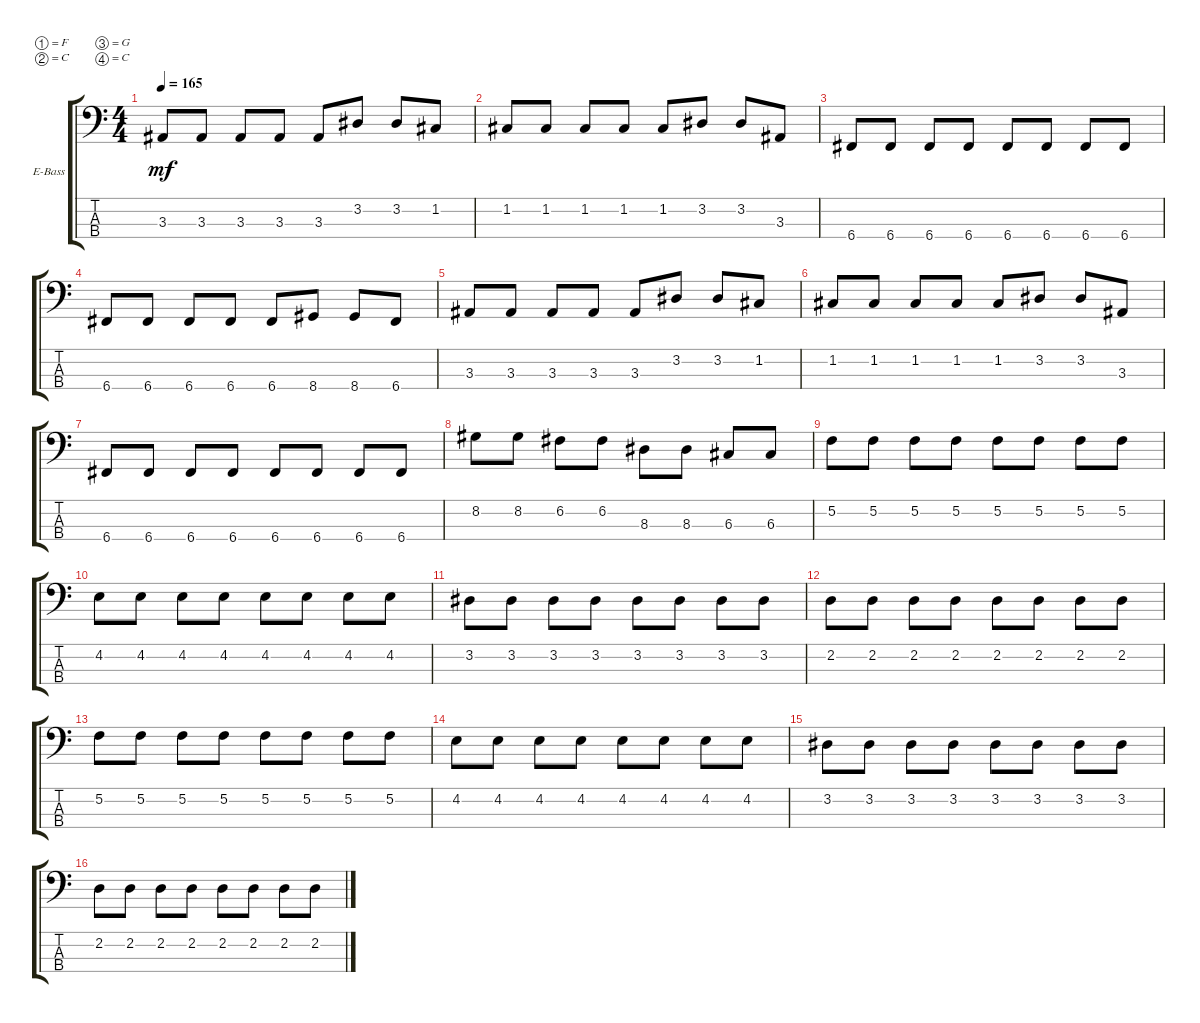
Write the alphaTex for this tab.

\defaultSystemsLayout 4
\bracketExtendMode groupsimilarinstruments
\firstSystemTrackNameOrientation horizontal
\otherSystemsTrackNameOrientation horizontal
\track ("Electric Bass" "E-Bass") {instrument electricbassfinger}
\staff {score tabs}
\tuning (F2 C2 G1 C1)
\ts (4 4)
\tempo 165
\clef f4
\scale
0.333333
\ks c
3.3.8{dy mf} 3.3.8 3.3.8 3.3.8 3.3.8 3.2.8 3.2.8 1.2.8 |
\scale
0.333333 1.2.8 1.2.8 1.2.8 1.2.8 1.2.8 3.2.8 3.2.8 3.3.8 |
\scale
0.333333 6.4.8 6.4.8 6.4.8 6.4.8 6.4.8 6.4.8 6.4.8 6.4.8 |
\scale
0.333333 6.4.8 6.4.8 6.4.8 6.4.8 6.4.8 8.4.8 8.4.8 6.4.8 |
\scale
0.333333 3.3.8 3.3.8 3.3.8 3.3.8 3.3.8 3.2.8 3.2.8 1.2.8 |
\scale
0.333333 1.2.8 1.2.8 1.2.8 1.2.8 1.2.8 3.2.8 3.2.8 3.3.8 |
\scale
0.333333 6.4.8 6.4.8 6.4.8 6.4.8 6.4.8 6.4.8 6.4.8 6.4.8 |
\scale
0.333333 8.2.8 8.2.8 6.2.8 6.2.8 8.3.8 8.3.8 6.3.8 6.3.8 |
\scale
0.333333 5.2.8 5.2.8 5.2.8 5.2.8 5.2.8 5.2.8 5.2.8 5.2.8 |
\scale
0.333333 4.2.8 4.2.8 4.2.8 4.2.8 4.2.8 4.2.8 4.2.8 4.2.8 |
\scale
0.333333 3.2.8 3.2.8 3.2.8 3.2.8 3.2.8 3.2.8 3.2.8 3.2.8 |
\scale
0.333333 2.2.8 2.2.8 2.2.8 2.2.8 2.2.8 2.2.8 2.2.8 2.2.8 |
\scale
0.333333 5.2.8 5.2.8 5.2.8 5.2.8 5.2.8 5.2.8 5.2.8 5.2.8 |
\scale
0.333333 4.2.8 4.2.8 4.2.8 4.2.8 4.2.8 4.2.8 4.2.8 4.2.8 |
\scale
0.333333 3.2.8 3.2.8 3.2.8 3.2.8 3.2.8 3.2.8 3.2.8 3.2.8 |
\scale
0.333333 2.2.8 2.2.8 2.2.8 2.2.8 2.2.8 2.2.8 2.2.8 2.2.8
